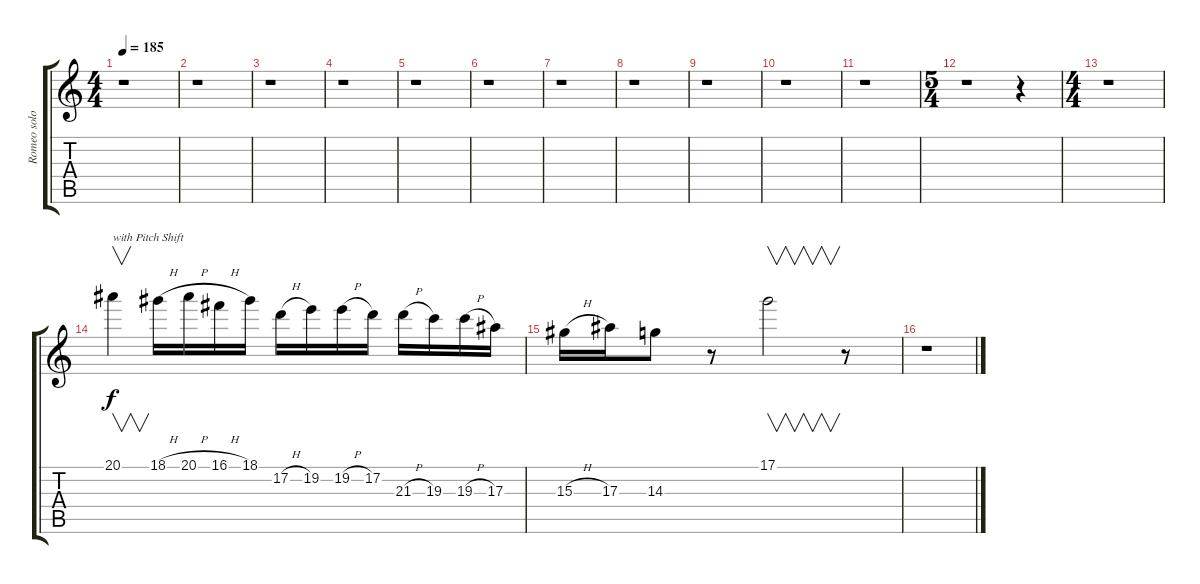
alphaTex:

\track ("Romeo solos" "Romeo solo") {instrument distortionguitar}
\staff {score tabs}
\tuning (D4 A3 F3 C3 G2 D2) {hide}
\ts (4 4)
\tempo 185
\clef g2
\ks c
r.1{dy f} |
r.1 |
r.1 |
r.1 |
r.1 |
r.1 |
r.1 |
r.1 |
r.1 |
r.1 |
r.1 |
\ts (5 4)
r.1 r.4 |
\ts (4 4)
r.1 |
20.1.4{v txt "with Pitch Shift"} 18.1{h}.16 20.1{h}.16 16.1{h}.16 18.1.16 17.2{h}.16 19.2.16 19.2{h}.16 17.2.16 21.3{h}.16 19.3.16 19.3{h}.16 17.3.16 |
15.3{h}.16 17.3.16 14.3.8 r.8 17.1.2{v} r.8 |
r.1
